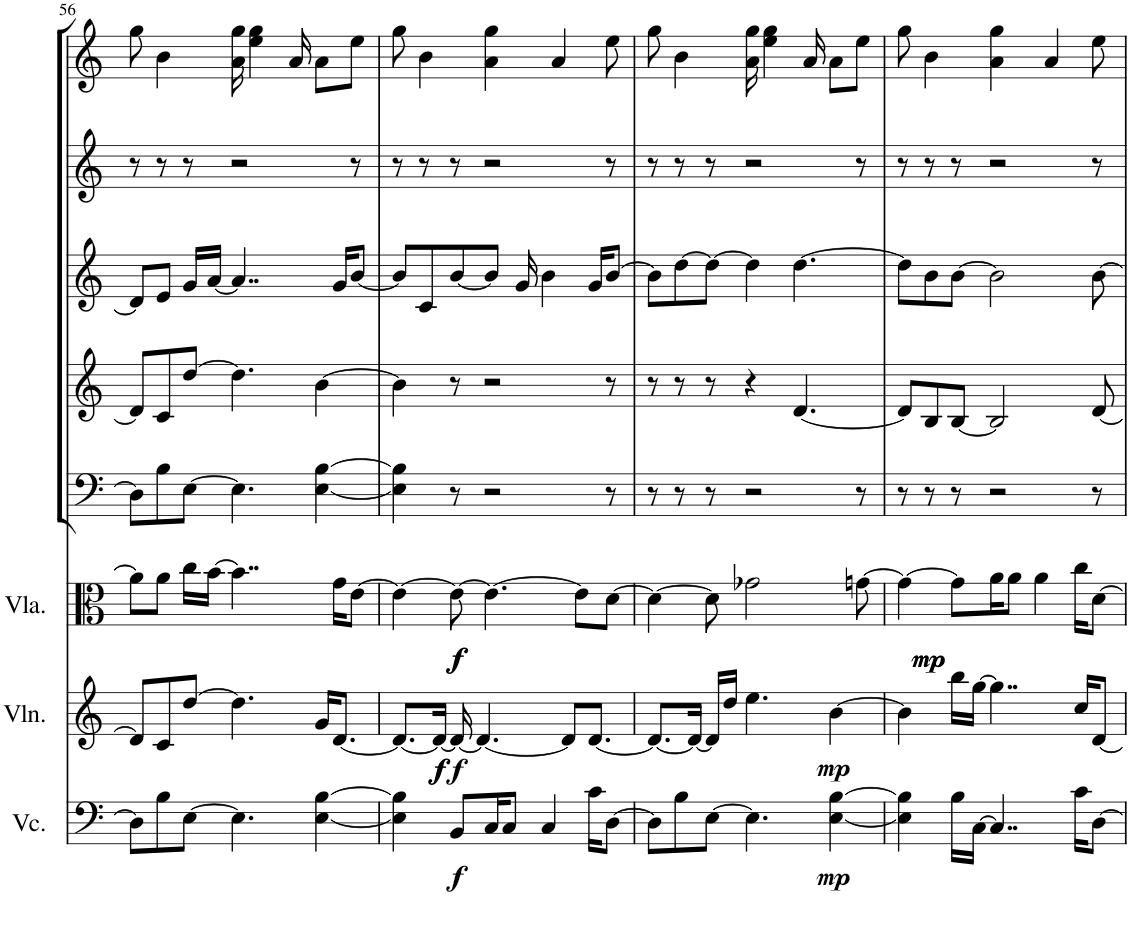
**kern	**dynam	**kern	**dynam	**kern	**dynam	**kern	**kern	**kern	**kern	**kern
*part8	*part8	*part7	*part7	*part6	*part6	*part5	*part4	*part3	*part2	*part1
*staff8	*staff8	*staff7	*staff7	*staff6	*staff6	*staff5	*staff4	*staff3	*staff2	*staff1
*I"Violoncello	*	*I"Violin	*	*I"Viola	*	*I"Bassoon	*I"Horn in F	*I"Bb Clarinet	*I"Oboe	*I"Flute
*I'Vc.	*	*I'Vln.	*	*I'Vla.	*	*I'Bsn	*I'Hn	*I'Cl	*I'Ob	*I'Fl
!!LO:PB:g=z
*clefF4	*	*clefG2	*	*clefC3	*	*clefF4	*clefG2	*clefG2	*clefG2	*clefG2
*	*	*	*	*	*	*	*ITrd4c7	*ITrd1c2	*	*
*k[]	*	*k[]	*	*k[]	*	*k[]	*k[]	*k[]	*k[]	*k[]
*M4/4	*	*M4/4	*	*M4/4	*	*M4/4	*M4/4	*M4/4	*M4/4	*M4/4
=56	=56	=56	=56	=56	=56	=56	=56	=56	=56	=56
8D\L]	.	8d/L]	.	8a\L]	.	8D\L]	8d/L]	8d/L]	8r	8gg\
8B\	.	8c/	.	8a\J	.	8B\	8c/	8e/J	8r	4b\
[8E\J	.	[8dd/J	.	16cc\LL	.	[8E\J	[8dd/J	16g/LL	8r	.
.	.	.	.	[16b\JJ	.	.	.	[16a/JJ	.	.
4.E\]	.	4.dd\]	.	4..b\]	.	4.E\]	4.dd\]	4..a/]	2r	16a\ 16gg\
.	.	.	.	.	.	.	.	.	.	4ee\ 4gg\
.	.	.	.	.	.	.	.	.	.	16a/
[4E\ [4B\	.	16g/KL	.	.	.	[4E\ [4B\	[4b\	.	.	8a\L
.	.	[8.d/J	.	16g\KL	.	.	.	16g/KL	.	.
.	.	.	.	[8e\J	.	.	.	[8b/J	8r	8ee\J
=57	=57	=57	=57	=57	=57	=57	=57	=57	=57	=57
4E\] 4B\]	.	8.d/L_	.	4e\_	.	4E\] 4B\]	4b\]	8b/L]	8r	8gg\
.	.	.	.	.	.	.	.	8c/	8r	4b\
!	!	!	!LO:DY:b	!	!	!	!	!	!	!
!	!	!	!LO:DY:n=1:b	!	!	!	!	!	!	!
.	.	16d/Jk_	f f	.	.	.	.	.	.	.
!	!LO:DY:b	!	!LO:DY:n=2:b	!	!LO:DY:b	!	!	!	!	!
!	!	!	!	!	!LO:DY:n=1:b	!	!	!	!	!
8BB/L	f	16d/_	f	8e\_	f f	8r	8r	[8b/	8r	.
.	.	4.d/_	.	.	.	.	.	.	.	.
16C/K	.	.	.	4.e\_	.	2r	2r	8b/J]	2r	4a\ 4gg\
8C/J	.	.	.	.	.	.	.	.	.	.
.	.	.	.	.	.	.	.	16g/	.	.
4C/	.	.	.	.	.	.	.	4b\	.	.
.	.	.	.	.	.	.	.	.	.	4a/
.	.	8d/L]	.	.	.	.	.	.	.	.
.	.	.	.	8e\L]	.	.	.	.	.	.
16c\KL	.	[8.d/J	.	.	.	.	.	16g/KL	.	.
[8D\J	.	.	.	[8d\J	.	8r	8r	[8b/J	8r	8ee\
=58	=58	=58	=58	=58	=58	=58	=58	=58	=58	=58
8D\L]	.	8.d/L_	.	4d\_	.	8r	8r	8b\L]	8r	8gg\
8B\	.	.	.	.	.	8r	8r	[8dd\	8r	4b\
.	.	16d/Jk_	.	.	.	.	.	.	.	.
[8E\J	.	16d/LL]	.	8d\]	.	8r	8r	8dd\J_	8r	.
.	.	16dd/JJ	.	.	.	.	.	.	.	.
4.E\]	.	4.ee\	.	2g-X\	.	2r	4r	4dd\]	2r	16a\ 16gg\
.	.	.	.	.	.	.	.	.	.	4ee\ 4gg\
.	.	.	.	.	.	.	[4.d/	[4.dd\	.	.
.	.	.	.	.	.	.	.	.	.	16a/
!	!LO:DY:b	!	!LO:DY:b	!	!	!	!	!	!	!
[4E\ [4B\	mp	[4b\	mp	.	.	.	.	.	.	8a\L
.	.	.	.	[8gn\	.	8r	.	.	8r	8ee\J
=59	=59	=59	=59	=59	=59	=59	=59	=59	=59	=59
*	*	*	*	*^	*	*	*	*	*	*
4E\] 4B\]	.	4b\]	.	4g\_	8ryy	.	8r	8d/L]	8dd\L]	8r	8gg\
!	!	!	!	!	!	!LO:DY:b	!	!	!	!	!
!	!	!	!	!	!	!LO:DY:n=1:b	!	!	!	!	!
.	.	.	.	.	2..ryy	mp mp	8r	8B/	8b\	8r	4b\
16B\LL	.	16bb\LL	.	8g\L]	.	.	8r	[8B/J	[8b\J	8r	.
[16C\JJ	.	[16gg\JJ	.	.	.	.	.	.	.	.	.
4..C/]	.	4..gg\]	.	16a\K	.	.	2r	2B/]	2b\]	2r	4a\ 4gg\
.	.	.	.	8a\J	.	.	.	.	.	.	.
.	.	.	.	4a\	.	.	.	.	.	.	.
.	.	.	.	.	.	.	.	.	.	.	4a/
16c\KL	.	16cc/KL	.	16cc\KL	.	.	.	.	.	.	.
[8D\J	.	[8d/J	.	[8d\J	.	.	8r	[8d/	[8b\	8r	8ee\
*	*	*	*	*v	*v	*	*	*	*	*	*
=	=	=	=	=	=	=	=	=	=	=
*-	*-	*-	*-	*-	*-	*-	*-	*-	*-	*-
